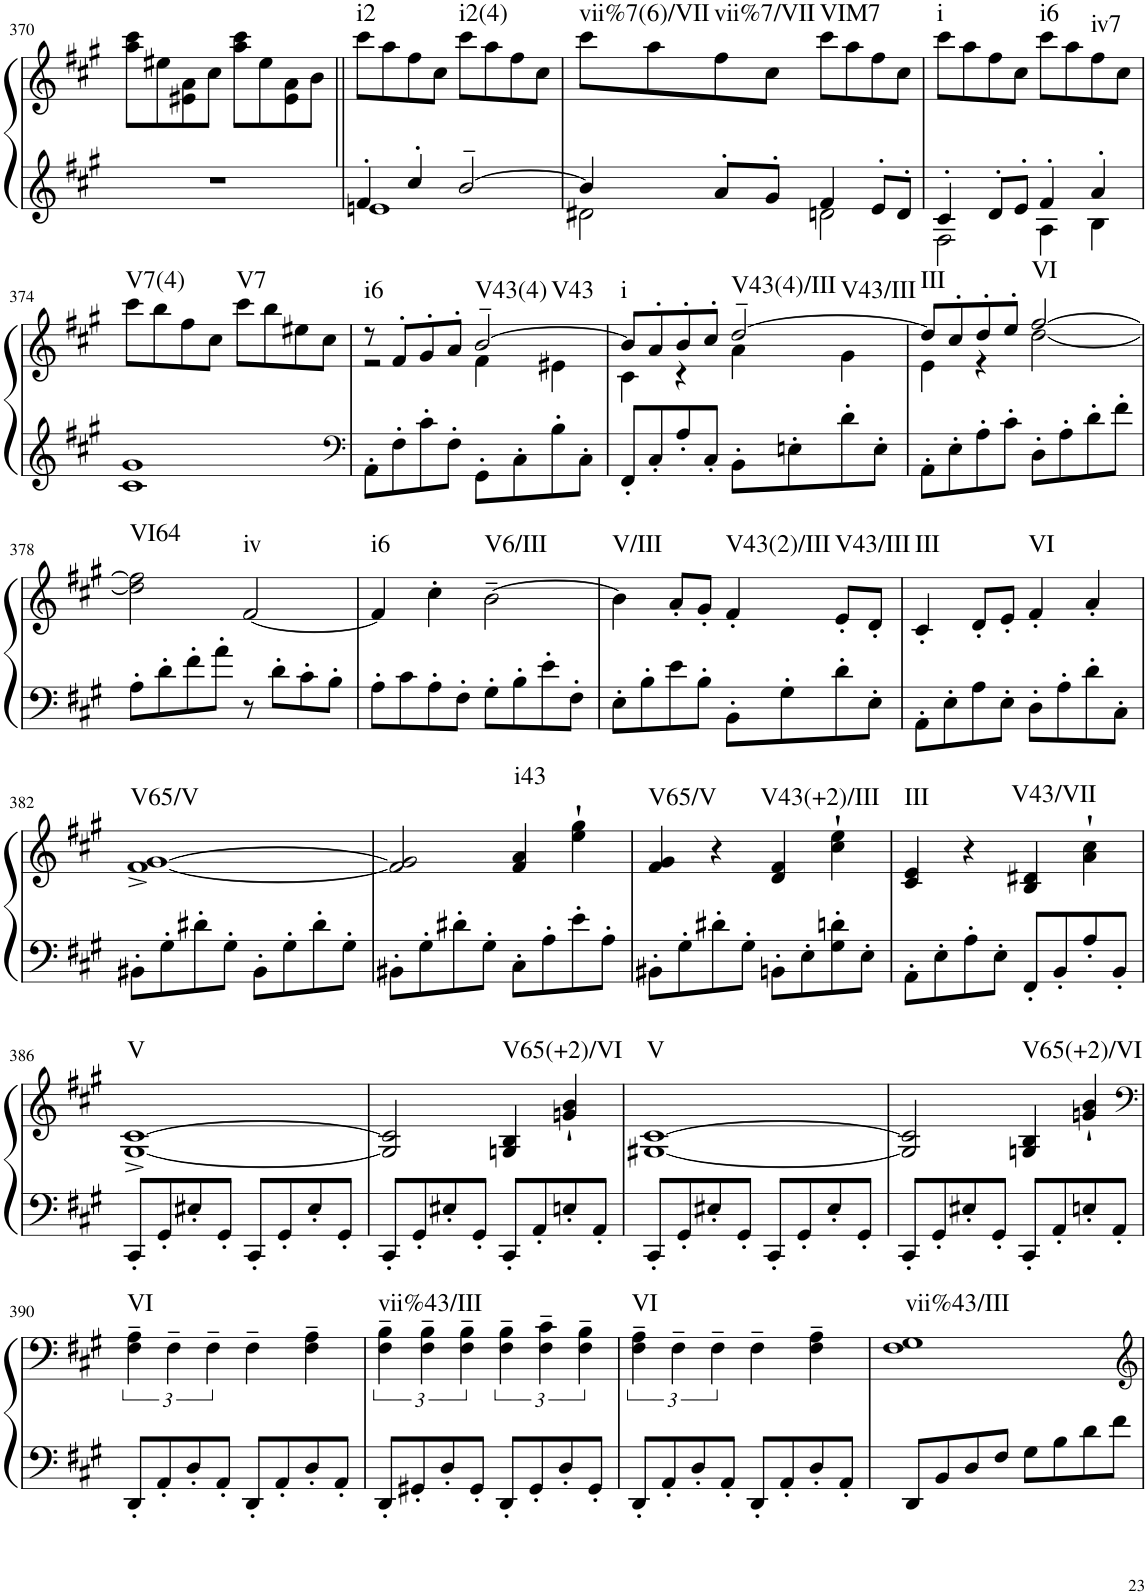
**kern	**kern	**harte
*part1	*part1	*part1
*staff2	*staff1	*
*I"Piano	*	*
*I'Pno.	*	*
!!LO:PB:g=z
*clefG2	*clefG2	*
*k[f#c#g#]	*k[f#c#g#]	*
*M4/4	*M4/4	*
*met(c)	*met(c)	*
=370	=370	=370
1r	8aa\ 8ccc#\L	.
.	8ee#X\	.
.	8e#X\ 8a\	.
.	8cc#\J	.
.	8aa\ 8ccc#\L	.
.	8ee#\	.
.	8e#\ 8a\	.
.	8b\J	.
=371||	=371||	=371||
*^	*	*
!	!	!	!LO:H:kt=i2
4f#'/	1en	8ccc#\L	N
.	.	8aa\	.
4cc#'/	.	8ff#\	.
.	.	8cc#\J	.
!	!	!	!LO:H:kt=i2(4)
[2b~/	.	8ccc#\L	N
.	.	8aa\	.
.	.	8ff#\	.
.	.	8cc#\J	.
=372	=372	=372	=372
!	!	!	!LO:H:kt=vii%7(6)/VII
4b/]	2d#X\	8ccc#\L	N
.	.	8aa\	.
!	!	!	!LO:H:kt=vii%7/VII
8a'/L	.	8ff#\	N
8g#'/J	.	8cc#\J	.
!	!	!	!LO:H:kt=VIM7
4f#/	2dn\	8ccc#\L	N
.	.	8aa\	.
8e'/L	.	8ff#\	.
8d'/J	.	8cc#\J	.
=373	=373	=373	=373
!	!	!	!LO:H:kt=i
4c#'/	2F#\	8ccc#\L	N
.	.	8aa\	.
8d'/L	.	8ff#\	.
8e'/J	.	8cc#\J	.
!	!	!	!LO:H:kt=i6
4f#'/	4A\	8ccc#\L	N
.	.	8aa\	.
!	!	!	!LO:H:kt=iv7
4a'/	4B\	8ff#\	N
.	.	8cc#\J	.
*v	*v	*	*
!!LO:LB:g=z
=374	=374	=374
!	!	!LO:H:kt=V7(4)
1c# 1g#	8ccc#\L	N
.	8bb\	.
.	8ff#\	.
.	8cc#\J	.
!	!	!LO:H:kt=V7
.	8ccc#\L	N
.	8bb\	.
.	8ee#X\	.
.	8cc#\J	.
=375	=375	=375
*clefF4	*	*
*	*^	*
!	!	!	!LO:H:kt=i6
8AA'\L	8r	2r	N
8F#'\	8f#'/L	.	.
8c#'\	8g#'/	.	.
8F#'\J	8a'/J	.	.
!	!	!	!LO:H:n=1:kt=V43(4)
!	!	!	!LO:H:n=2:kt=V43
8GG#'\L	[2b~/	4f#\	N N
8C#'\	.	.	.
8B'\	.	4e#X\	.
8C#'\J	.	.	.
=376	=376	=376	=376
!	!	!	!LO:H:kt=i
8FF#'/L	8b/L]	4c#\	N
8C#'/	8a'/	.	.
8A'/	8b'/	4r	.
8C#'/J	8cc#'/J	.	.
!	!	!	!LO:H:n=1:kt=V43(4)/III
!	!	!	!LO:H:n=2:kt=V43/III
8BB'\L	[2dd~/	4a\	N N
8En'\	.	.	.
8d'\	.	4g#\	.
8E'\J	.	.	.
=377	=377	=377	=377
!	!	!	!LO:H:kt=III
8AA'\L	8dd/L]	4e\	N
8E'\	8cc#'/	.	.
8A'\	8dd'/	4r	.
8c#'\J	8ee'/J	.	.
!	!	!	!LO:H:kt=VI
8D'\L	[2ff#/	[2dd\	N
8A'\	.	.	.
8d'\	.	.	.
8f#'\J	.	.	.
*	*v	*v	*
!!LO:LB:g=z
=378	=378	=378
!	!	!LO:H:kt=VI64
8A'\L	2dd\] 2ff#\]	N
8d'\	.	.
8f#'\	.	.
8a'\J	.	.
!	!	!LO:H:kt=iv
8r	[2f#/	N
8d'\L	.	.
8c#'\	.	.
8B'\J	.	.
=379	=379	=379
!	!	!LO:H:kt=i6
8A'\L	4f#/]	N
8c#\	.	.
8A'\	4cc#'\	.
8F#'\J	.	.
!	!	!LO:H:kt=V6/III
8G#'\L	[2b~\	N
8B'\	.	.
8e'\	.	.
8F#'\J	.	.
=380	=380	=380
!	!	!LO:H:kt=V/III
8E'\L	4b\]	N
8B'\	.	.
8e\	8a'/L	.
8B'\J	8g#'/J	.
!	!	!LO:H:kt=V43(2)/III
8BB'\L	4f#'/	N
8G#'\	.	.
!	!	!LO:H:kt=V43/III
8d'\	8e'/L	N
8E'\J	8d'/J	.
=381	=381	=381
!	!	!LO:H:kt=III
8AA'\L	4c#'/	N
8E'\	.	.
8A\	8d'/L	.
8E'\J	8e'/J	.
!	!	!LO:H:kt=VI
8D'\L	4f#'/	N
8A'\	.	.
8d'\	4a'/	.
8C#'\J	.	.
!!LO:LB:g=z
=382	=382	=382
!	!	!LO:H:kt=V65/V
8BB#X'\L	[1f#^ [1g#^	N
8G#'\	.	.
8d#X'\	.	.
8G#'\J	.	.
8BB#'\L	.	.
8G#'\	.	.
8d#'\	.	.
8G#'\J	.	.
=383	=383	=383
8BB#X'\L	2f#/] 2g#/]	.
8G#'\	.	.
8d#X'\	.	.
8G#'\J	.	.
!	!	!LO:H:kt=i43
8C#'\L	4f#/ 4a/	N
8A'\	.	.
8e'\	4ee\` 4gg#\`	.
8A'\J	.	.
=384	=384	=384
!	!	!LO:H:kt=V65/V
8BB#X'\L	4f#/ 4g#/	N
8G#'\	.	.
8d#X'\	4r	.
8G#'\J	.	.
!	!	!LO:H:kt=V43(+2)/III
8BBn'\L	4d/ 4f#/	N
8E'\	.	.
8G#\' 8dn\'	4cc#\` 4ee\`	.
8E'\J	.	.
=385	=385	=385
!	!	!LO:H:kt=III
8AA'\L	4c#/ 4e/	N
8E'\	.	.
8A'\	4r	.
8E'\J	.	.
!	!	!LO:H:kt=V43/VII
8FF#'/L	4B/ 4d#X/	N
8BB'/	.	.
8A'/	4a\` 4cc#\`	.
8BB'/J	.	.
!!LO:LB:g=z
=386	=386	=386
!	!	!LO:H:kt=V
8CC#'/L	[1G#^ [1c#^	N
8GG#'/	.	.
8E#X'/	.	.
8GG#'/J	.	.
8CC#'/L	.	.
8GG#'/	.	.
8E#'/	.	.
8GG#'/J	.	.
=387	=387	=387
8CC#'/L	2G#/] 2c#/]	.
8GG#'/	.	.
8E#X'/	.	.
8GG#'/J	.	.
!	!	!LO:H:kt=V65(+2)/VI
8CC#'/L	4Gn/ 4B/	N
8AA'/	.	.
8En'/	4gn/` 4b/`	.
8AA'/J	.	.
=388	=388	=388
!	!	!LO:H:kt=V
8CC#'/L	[1G#X [1c#	N
8GG#'/	.	.
8E#X'/	.	.
8GG#'/J	.	.
8CC#'/L	.	.
8GG#'/	.	.
8E#'/	.	.
8GG#'/J	.	.
=389	=389	=389
8CC#'/L	2G#/] 2c#/]	.
8GG#'/	.	.
8E#X'/	.	.
8GG#'/J	.	.
!	!	!LO:H:kt=V65(+2)/VI
8CC#'/L	4Gn/ 4B/	N
8AA'/	.	.
8En'/	4gn/` 4b/`	.
8AA'/J	.	.
!!LO:LB:g=z
=390	=390	=390
*	*clefF4	*
!	!	!LO:H:kt=VI
8DD'/L	6F#\~ 6A\~	N
8AA'/	.	.
.	6F#~\	.
8D'/	.	.
.	6F#~\	.
8AA'/J	.	.
8DD'/L	4F#~\	.
8AA'/	.	.
8D'/	4F#\~ 4A\~	.
8AA'/J	.	.
=391	=391	=391
!	!	!LO:H:kt=vii%43/III
8DD'/L	6F#\~ 6B\~	N
8GG#X'/	.	.
.	6F#\~ 6B\~	.
8D'/	.	.
.	6F#\~ 6B\~	.
8GG#'/J	.	.
8DD'/L	6F#\~ 6B\~	.
8GG#'/	.	.
.	6F#\~ 6c#\~	.
8D'/	.	.
.	6F#\~ 6B\~	.
8GG#'/J	.	.
=392	=392	=392
!	!	!LO:H:kt=VI
8DD'/L	6F#\~ 6A\~	N
8AA'/	.	.
.	6F#~\	.
8D'/	.	.
.	6F#~\	.
8AA'/J	.	.
8DD'/L	4F#~\	.
8AA'/	.	.
8D'/	4F#\~ 4A\~	.
8AA'/J	.	.
=393	=393	=393
!	!	!LO:H:kt=vii%43/III
8DD/L	1F# 1G#	N
8BB/	.	.
8D/	.	.
8F#/J	.	.
8G#\L	.	.
8B\	.	.
8d\	.	.
8f#\J	.	.
=	=	=
*-	*-	*-
